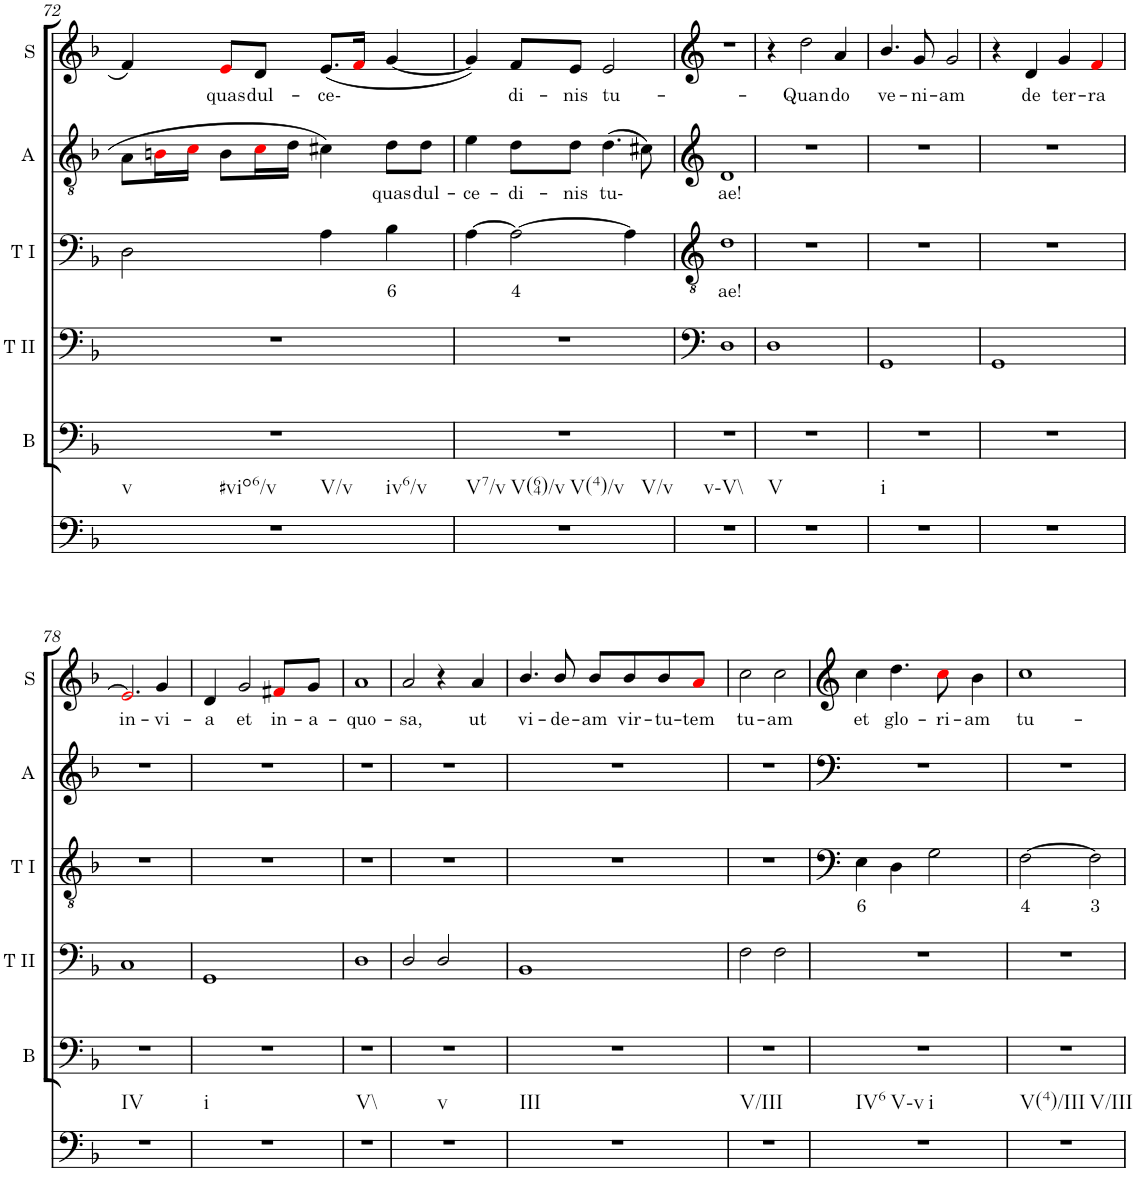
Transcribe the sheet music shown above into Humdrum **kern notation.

**kern	**kern	**kern	**kern	**text	**kern	**text	**kern	**text
*part6	*part5	*part4	*part3	*part3	*part2	*part2	*part1	*part1
*staff6	*staff5	*staff4	*staff3	*staff3	*staff2	*staff2	*staff1	*staff1
*I"Continuo	*I"Bass	*I"Tenor II	*I"Tenor I	*	*I"Alto	*	*I"Soprano	*
*	*I'B	*I'T II	*I'T I	*	*I'A	*	*I'S	*
!!LO:PB:g=z
*clefF4	*clefF4	*clefF4	*clefF4	*	*clefF4	*	*clefF4	*
*k[b-]	*k[b-]	*k[b-]	*k[b-]	*	*k[b-]	*	*k[b-]	*
*	*	*	*	*	*M4/4	*	*M4/4	*
=72	=72	=72	=72	=72	=72	=72	=72	=72
!LO:TX:b:t=v	!	!	!	!	!	!	!	!
!LO:TX:b:t=#vio6/v	!	!	!	!	!	!	!	!
!LO:TX:b:t=V/v	!	!	!	!	!	!	!	!
!LO:TX:b:t=iv6/v	!	!	!	!	!	!	!	!
1r	1r	1r	2D\	.	8A\L	.	4f/	.
.	.	.	.	.	16Bni\L	.	.	.
.	.	.	.	.	16ci\JJ	.	.	.
!	!	!	!	!	!	!	!	!LO:LY:b
.	.	.	.	.	8B\L	.	8ei/L	quas
!	!	!	!	!	!	!	!	!LO:LY:b
.	.	.	.	.	16ci\L	.	8d/J	dul-
.	.	.	.	.	16d\JJ	.	.	.
!	!	!	!	!	!	!	!	!LO:LY:b
.	.	.	4A\	.	4c#X\	.	(8.e/L	ce-
.	.	.	.	.	.	.	16fi/Jk	.
!	!	!	!	!LO:LY:b	!	!LO:LY:b	!	!
.	.	.	4B-\	6	8d\L	quas	[4g/	.
!	!	!	!	!	!	!LO:LY:b	!	!
.	.	.	.	.	8d\J	dul-	.	.
=73	=73	=73	=73	=73	=73	=73	=73	=73
!LO:TX:b:t=V7/v	!	!	!	!	!	!	!	!
!LO:TX:b:t=V(64)/v	!	!	!	!	!	!	!	!
!LO:TX:b:t=V(4)/v	!	!	!	!	!	!	!	!
!LO:TX:b:t=V/v	!	!	!	!	!	!	!	!
!	!	!	!	!	!	!LO:LY:b	!	!
1r	1r	1r	[4A\	.	4e\	ce-	4g/])	.
!	!	!	!	!LO:LY:b	!	!LO:LY:b	!	!LO:LY:b
.	.	.	2A\_	4	8d\L	di-	8f/L	di-
!	!	!	!	!	!	!LO:LY:b	!	!LO:LY:b
.	.	.	.	.	8d\J	nis	8e/J	nis
!	!	!	!	!	!	!LO:LY:b	!	!LO:LY:b
.	.	.	.	.	(4.d\	tu-	2e/	tu-
.	.	.	4A\]	.	.	.	.	.
.	.	.	.	.	8c#X\)	.	.	.
=74	=74	=74	=74	=74	=74	=74	=74	=74
!LO:TX:b:t=v\\-V\\	!	!	!	!	!	!	!	!
!	!	!	!	!LO:LY:b	!	!LO:LY:b	!	!
1r	1r	1D	1d	ae!	1d	ae!	1r	.
=75	=75	=75	=75	=75	=75	=75	=75	=75
!LO:TX:b:t=V	!	!	!	!	!	!	!	!
1r	1r	1D	1r	.	1r	.	4r	.
!	!	!	!	!	!	!	!	!LO:LY:b
.	.	.	.	.	.	.	2dd\	Quan-
!	!	!	!	!	!	!	!	!LO:LY:b
.	.	.	.	.	.	.	4a/	do
=76	=76	=76	=76	=76	=76	=76	=76	=76
!LO:TX:b:t=i	!	!	!	!	!	!	!	!
!	!	!	!	!	!	!	!	!LO:LY:b
1r	1r	1GG	1r	.	1r	.	4.b-/	ve-
!	!	!	!	!	!	!	!	!LO:LY:b
.	.	.	.	.	.	.	8g/	ni-
!	!	!	!	!	!	!	!	!LO:LY:b
.	.	.	.	.	.	.	2g/	am
=77	=77	=77	=77	=77	=77	=77	=77	=77
1r	1r	1GG	1r	.	1r	.	4r	.
!	!	!	!	!	!	!	!	!LO:LY:b
.	.	.	.	.	.	.	4d/	de
!	!	!	!	!	!	!	!	!LO:LY:b
.	.	.	.	.	.	.	4g/	ter-
!	!	!	!	!	!	!	!	!LO:LY:b
.	.	.	.	.	.	.	4fi/	ra
!!LO:LB:g=z
=78	=78	=78	=78	=78	=78	=78	=78	=78
!LO:TX:b:t=IV	!	!	!	!	!	!	!	!
!	!	!	!	!	!	!	!	!LO:LY:b
1r	1r	1C	1r	.	1r	.	2.e-i/]	in-
!	!	!	!	!	!	!	!	!LO:LY:b
.	.	.	.	.	.	.	4g/	vi-
=79	=79	=79	=79	=79	=79	=79	=79	=79
!LO:TX:b:t=i	!	!	!	!	!	!	!	!
!	!	!	!	!	!	!	!	!LO:LY:b
1r	1r	1GG	1r	.	1r	.	4d/	a
!	!	!	!	!	!	!	!	!LO:LY:b
.	.	.	.	.	.	.	2g/	et
!	!	!	!	!	!	!	!	!LO:LY:b
.	.	.	.	.	.	.	8f#Xi/L	in-
!	!	!	!	!	!	!	!	!LO:LY:b
.	.	.	.	.	.	.	8g/J	a-
=80	=80	=80	=80	=80	=80	=80	=80	=80
!LO:TX:b:t=V\\	!	!	!	!	!	!	!	!
!	!	!	!	!	!	!	!	!LO:LY:b
1r	1r	1D	1r	.	1r	.	1a	quo-
=81	=81	=81	=81	=81	=81	=81	=81	=81
!LO:TX:b:t=v	!	!	!	!	!	!	!	!
!	!	!	!	!	!	!	!	!LO:LY:b
1r	1r	2D/	1r	.	1r	.	2a/	sa,
.	.	2D/	.	.	.	.	4r	.
!	!	!	!	!	!	!	!	!LO:LY:b
.	.	.	.	.	.	.	4a/	ut
=82	=82	=82	=82	=82	=82	=82	=82	=82
!LO:TX:b:t=III	!	!	!	!	!	!	!	!
!	!	!	!	!	!	!	!	!LO:LY:b
1r	1r	1BB-	1r	.	1r	.	4.b-/	vi-
!	!	!	!	!	!	!	!	!LO:LY:b
.	.	.	.	.	.	.	8b-/	de-
!	!	!	!	!	!	!	!	!LO:LY:b
.	.	.	.	.	.	.	8b-/L	am
!	!	!	!	!	!	!	!	!LO:LY:b
.	.	.	.	.	.	.	8b-/	vir-
!	!	!	!	!	!	!	!	!LO:LY:b
.	.	.	.	.	.	.	8b-/	tu-
!	!	!	!	!	!	!	!	!LO:LY:b
.	.	.	.	.	.	.	8ai/J	tem
=83	=83	=83	=83	=83	=83	=83	=83	=83
!LO:TX:b:t=V/III	!	!	!	!	!	!	!	!
!	!	!	!	!	!	!	!	!LO:LY:b
1r	1r	2F\	1r	.	1r	.	2cc\	tu-
!	!	!	!	!	!	!	!	!LO:LY:b
.	.	2F\	.	.	.	.	2cc\	am
=84	=84	=84	=84	=84	=84	=84	=84	=84
!LO:TX:b:t=IV6	!	!	!	!	!	!	!	!
!LO:TX:b:t=V-v	!	!	!	!	!	!	!	!
!LO:TX:b:t=i	!	!	!	!	!	!	!	!
!	!	!	!	!LO:LY:b	!	!	!	!LO:LY:b
1r	1r	1r	4E\	6	1r	.	4cc\	et
!	!	!	!	!	!	!	!	!LO:LY:b
.	.	.	4D\	.	.	.	4.dd\	glo-
.	.	.	2G\	.	.	.	.	.
!	!	!	!	!	!	!	!	!LO:LY:b
.	.	.	.	.	.	.	8cci\	ri-
!	!	!	!	!	!	!	!	!LO:LY:b
.	.	.	.	.	.	.	4b-\	am
=85	=85	=85	=85	=85	=85	=85	=85	=85
!LO:TX:b:t=V(4)/III	!	!	!	!	!	!	!	!
!LO:TX:b:t=V/III	!	!	!	!	!	!	!	!
!	!	!	!	!LO:LY:b	!	!	!	!LO:LY:b
1r	1r	1r	[2F\	4	1r	.	1cc	tu-
!	!	!	!	!LO:LY:b	!	!	!	!
.	.	.	2F\]	3	.	.	.	.
=	=	=	=	=	=	=	=	=
*-	*-	*-	*-	*-	*-	*-	*-	*-
